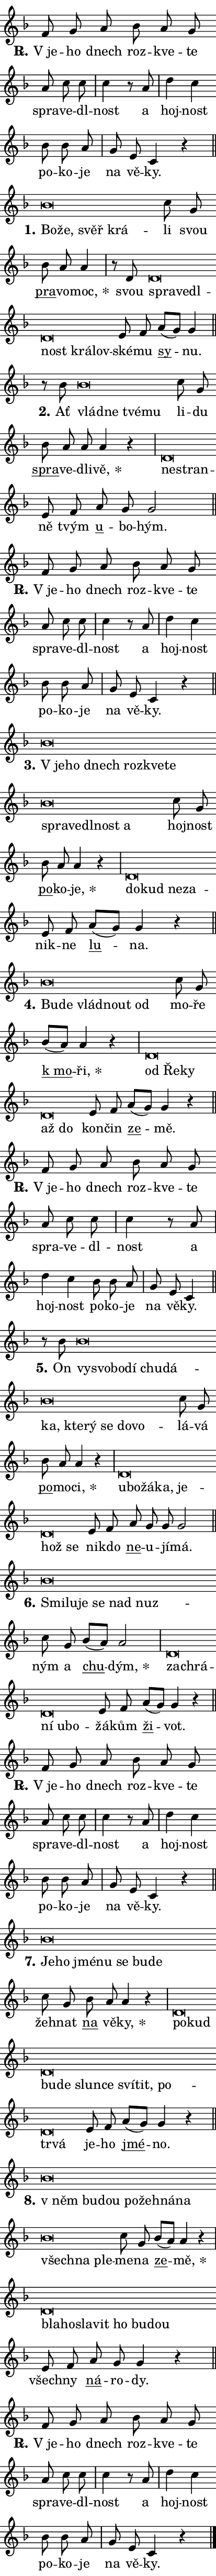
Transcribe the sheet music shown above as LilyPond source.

\version "2.22.1"
\header { tagline = "" }
\paper {
  indent = 0\cm
  top-margin = 0\cm
  right-margin = 0\cm
  bottom-margin = 0\cm
  left-margin = 0\cm
  paper-width = 7\cm
  page-breaking = #ly:one-page-breaking
  system-system-spacing.basic-distance = #11
  score-system-spacing.basic-distance = #11
  ragged-last = ##f
}


%% Author: Thomas Morley
%% https://lists.gnu.org/archive/html/lilypond-user/2020-05/msg00002.html
#(define (line-position grob)
"Returns position of @var[grob} in current system:
   @code{'start}, if at first time-step
   @code{'end}, if at last time-step
   @code{'middle} otherwise
"
  (let* ((col (ly:item-get-column grob))
         (ln (ly:grob-object col 'left-neighbor))
         (rn (ly:grob-object col 'right-neighbor))
         (col-to-check-left (if (ly:grob? ln) ln col))
         (col-to-check-right (if (ly:grob? rn) rn col))
         (break-dir-left
           (and
             (ly:grob-property col-to-check-left 'non-musical #f)
             (ly:item-break-dir col-to-check-left)))
         (break-dir-right
           (and
             (ly:grob-property col-to-check-right 'non-musical #f)
             (ly:item-break-dir col-to-check-right))))
        (cond ((eqv? 1 break-dir-left) 'start)
              ((eqv? -1 break-dir-right) 'end)
              (else 'middle))))

#(define (tranparent-at-line-position vctor)
  (lambda (grob)
  "Relying on @code{line-position} select the relevant enry from @var{vctor}.
Used to determine transparency,"
    (case (line-position grob)
      ((end) (not (vector-ref vctor 0)))
      ((middle) (not (vector-ref vctor 1)))
      ((start) (not (vector-ref vctor 2))))))

noteHeadBreakVisibility =
#(define-music-function (break-visibility)(vector?)
"Makes @code{NoteHead}s transparent relying on @var{break-visibility}"
#{
  \override NoteHead.transparent =
    #(tranparent-at-line-position break-visibility)
#})

#(define delete-ledgers-for-transparent-note-heads
  (lambda (grob)
    "Reads whether a @code{NoteHead} is transparent.
If so this @code{NoteHead} is removed from @code{'note-heads} from
@var{grob}, which is supposed to be @code{LedgerLineSpanner}.
As a result ledgers are not printed for this @code{NoteHead}"
    (let* ((nhds-array (ly:grob-object grob 'note-heads))
           (nhds-list
             (if (ly:grob-array? nhds-array)
                 (ly:grob-array->list nhds-array)
                 '()))
           ;; Relies on the transparent-property being done before
           ;; Staff.LedgerLineSpanner.after-line-breaking is executed.
           ;; This is fragile ...
           (to-keep
             (remove
               (lambda (nhd)
                 (ly:grob-property nhd 'transparent #f))
               nhds-list)))
      ;; TODO find a better method to iterate over grob-arrays, similiar
      ;; to filter/remove etc for lists
      ;; For now rebuilt from scratch
      (set! (ly:grob-object grob 'note-heads)  '())
      (for-each
        (lambda (nhd)
          (ly:pointer-group-interface::add-grob grob 'note-heads nhd))
        to-keep))))

hideNotes = {
  \noteHeadBreakVisibility #begin-of-line-visible
}
unHideNotes = {
  \noteHeadBreakVisibility #all-visible
}

% work-around for resetting accidentals
% https://lilypond.org/doc/v2.23/Documentation/notation/displaying-rhythms#unmetered-music
cadenzaMeasure = {
  \cadenzaOff
  \partial 1024 s1024
  \cadenzaOn
}

#(define-markup-command (accent layout props text) (markup?)
  "Underline accented syllable"
  (interpret-markup layout props
    #{\markup \override #'(offset . 4.3) \underline { #text }#}))

responsum = \markup \concat {
  "R" \hspace #-1.05 \path #0.1 #'((moveto 0 0.07) (lineto 0.9 0.8)) \hspace #0.05 "."
}

\layout {
    \context {
        \Staff
        \remove "Time_signature_engraver"
        \override LedgerLineSpanner.after-line-breaking = #delete-ledgers-for-transparent-note-heads
    }
    \context {
        \Voice {
            \override NoteHead.output-attributes = #'((class . "notehead"))
            \override Hairpin.height = #0.55
        }
    }
    \context {
        \Lyrics {
            \override StanzaNumber.output-attributes = #'((class . "stanzanumber"))
            \override LyricSpace.minimum-distance = #0.9
            \override LyricText.font-name = #"TeX Gyre Schola"
            \override LyricText.font-size = 1
            \override StanzaNumber.font-name = #"TeX Gyre Schola Bold"
            \override StanzaNumber.font-size = 1
        }
    }
}

% magnetic-lyrics.ily
%
%   written by
%     Jean Abou Samra <jean@abou-samra.fr>
%     Werner Lemberg <wl@gnu.org>
%
%   adapted by
%     Jiri Hon <jiri.hon@gmail.com>
%
% Version 2022-Apr-15

% https://www.mail-archive.com/lilypond-user@gnu.org/msg149350.html

#(define (Left_hyphen_pointer_engraver context)
   "Collect syllable-hyphen-syllable occurrences in lyrics and store
them in properties.  This engraver only looks to the left.  For
example, if the lyrics input is @code{foo -- bar}, it does the
following.

@itemize @bullet
@item
Set the @code{text} property of the @code{LyricHyphen} grob between
@q{foo} and @q{bar} to @code{foo}.

@item
Set the @code{left-hyphen} property of the @code{LyricText} grob with
text @q{foo} to the @code{LyricHyphen} grob between @q{foo} and
@q{bar}.
@end itemize

Use this auxiliary engraver in combination with the
@code{lyric-@/text::@/apply-@/magnetic-@/offset!} hook."
   (let ((hyphen #f)
         (text #f))
     (make-engraver
      (acknowledgers
       ((lyric-syllable-interface engraver grob source-engraver)
        (set! text grob)))
      (end-acknowledgers
       ((lyric-hyphen-interface engraver grob source-engraver)
        ;(when (not (grob::has-interface grob 'lyric-space-interface))
          (set! hyphen grob)));)
      ((stop-translation-timestep engraver)
       (when (and text hyphen)
         (ly:grob-set-object! text 'left-hyphen hyphen))
       (set! text #f)
       (set! hyphen #f)))))

#(define (lyric-text::apply-magnetic-offset! grob)
   "If the space between two syllables is less than the value in
property @code{LyricText@/.details@/.squash-threshold}, move the right
syllable to the left so that it gets concatenated with the left
syllable.

Use this function as a hook for
@code{LyricText@/.after-@/line-@/breaking} if the
@code{Left_@/hyphen_@/pointer_@/engraver} is active."
   (let ((hyphen (ly:grob-object grob 'left-hyphen #f)))
     (when hyphen
       (let ((left-text (ly:spanner-bound hyphen LEFT)))
         (when (grob::has-interface left-text 'lyric-syllable-interface)
           (let* ((common (ly:grob-common-refpoint grob left-text X))
                  (this-x-ext (ly:grob-extent grob common X))
                  (left-x-ext
                   (begin
                     ;; Trigger magnetism for left-text.
                     (ly:grob-property left-text 'after-line-breaking)
                     (ly:grob-extent left-text common X)))
                  ;; `delta` is the gap width between two syllables.
                  (delta (- (interval-start this-x-ext)
                            (interval-end left-x-ext)))
                  (details (ly:grob-property grob 'details))
                  (threshold (assoc-get 'squash-threshold details 0.2)))
             (when (< delta threshold)
               (let* (;; We have to manipulate the input text so that
                      ;; ligatures crossing syllable boundaries are not
                      ;; disabled.  For languages based on the Latin
                      ;; script this is essentially a beautification.
                      ;; However, for non-Western scripts it can be a
                      ;; necessity.
                      (lt (ly:grob-property left-text 'text))
                      (rt (ly:grob-property grob 'text))
                      (is-space (grob::has-interface hyphen 'lyric-space-interface))
                      (space (if is-space " " ""))
                      (space-markup (grob-interpret-markup grob " "))
                      (space-size (interval-length (ly:stencil-extent space-markup X)))
                      (extra-delta (if is-space space-size 0))
                      ;; Append new syllable.
                      (ltrt-space (if (and (string? lt) (string? rt))
                                (string-append lt space rt)
                                (make-concat-markup (list lt space rt))))
                      ;; Right-align `ltrt` to the right side.
                      (ltrt-space-markup (grob-interpret-markup
                               grob
                               (make-translate-markup
                                (cons (interval-length this-x-ext) 0)
                                (make-right-align-markup ltrt-space)))))
                 (begin
                   ;; Don't print `left-text`.
                   (ly:grob-set-property! left-text 'stencil #f)
                   ;; Set text and stencil (which holds all collected
                   ;; syllables so far) and shift it to the left.
                   (ly:grob-set-property! grob 'text ltrt-space)
                   (ly:grob-set-property! grob 'stencil ltrt-space-markup)
                   (ly:grob-translate-axis! grob (- (- delta extra-delta)) X))))))))))


#(define (lyric-hyphen::displace-bounds-first grob)
   ;; Make very sure this callback isn't triggered too early.
   (let ((left (ly:spanner-bound grob LEFT))
         (right (ly:spanner-bound grob RIGHT)))
     (ly:grob-property left 'after-line-breaking)
     (ly:grob-property right 'after-line-breaking)
     (ly:lyric-hyphen::print grob)))

squashThreshold = #0.4

\layout {
  \context {
    \Lyrics
    \consists #Left_hyphen_pointer_engraver
    \override LyricText.after-line-breaking =
      #lyric-text::apply-magnetic-offset!
    \override LyricHyphen.stencil = #lyric-hyphen::displace-bounds-first
    \override LyricText.details.squash-threshold = \squashThreshold
    \override LyricHyphen.minimum-distance = 0
    \override LyricHyphen.minimum-length = \squashThreshold
  }
}

squash = \override LyricText.details.squash-threshold = 9999
unSquash = \override LyricText.details.squash-threshold = \squashThreshold

left = \override LyricText.self-alignment-X = #LEFT
unLeft = \revert LyricText.self-alignment-X

starOffset = #(lambda (grob) 
                (let ((x_offset (ly:self-alignment-interface::aligned-on-x-parent grob)))
                  (if (= x_offset 0) 0 (+ x_offset 1.2))))

star = #(define-music-function (syllable)(string?)
"Append star separator at the end of a syllable"
#{
  \once \override LyricText.X-offset = #starOffset
  \lyricmode { \markup {
    #syllable
    \override #'((font-name . "TeX Gyre Schola Bold")) \hspace #0.2 \lower #0.65 \larger "*"
  } }
#})

starAccent = #(define-music-function (syllable)(string?)
"Append star separator at the end of a syllable and make accent"
#{
  \once \override LyricText.X-offset = #starOffset
  \lyricmode { \markup {
    \accent #syllable
    \override #'((font-name . "TeX Gyre Schola Bold")) \hspace #0.2 \lower #0.65 \larger "*"
  } }
#})

breath = #(define-music-function (syllable)(string?)
"Append breathing indicator at the end of a syllable"
#{
  \lyricmode { \markup { #syllable "+" } }
#})

optionalBreath = #(define-music-function (syllable)(string?)
"Append optional breathing indicator at the end of a syllable"
#{
  \lyricmode { \markup { #syllable "(+)" } }
#})


\score {
    <<
        \new Voice = "melody" { \cadenzaOn \key f \major \relative { f'8 g a bes a g \bar "" a c c \cadenzaMeasure \bar "|" c4 r8 a \cadenzaMeasure \bar "|" d4 c \bar "" bes8 bes a \cadenzaMeasure \bar "|" g e c4 r \cadenzaMeasure \bar "||" \break }
\relative { bes'\breve*1/16 \hideNotes \breve*1/16 \bar "" \breve*1/16 \breve*1/16 \bar "" \unHideNotes c8 g \bar "" bes a a4 \cadenzaMeasure \bar "|" r8 d, d\breve*1/16 \hideNotes \breve*1/16 \bar "" \breve*1/16 \bar "" \breve*1/16 \bar "" \breve*1/16 \breve*1/16 \bar "" \unHideNotes e8 f \bar "" a[( g)] g4 \cadenzaMeasure \bar "||" \break }
\relative { r8 bes' bes\breve*1/16 \hideNotes \breve*1/16 \bar "" \breve*1/16 \breve*1/16 \bar "" \unHideNotes c8 g \bar "" bes a a a4 r \cadenzaMeasure \bar "|" d,\breve*1/16 \hideNotes \breve*1/16 \bar "" \unHideNotes e8 f \bar "" a g g2 \cadenzaMeasure \bar "||" \break }
\relative { f'8 g a bes a g \bar "" a c c \cadenzaMeasure \bar "|" c4 r8 a \cadenzaMeasure \bar "|" d4 c \bar "" bes8 bes a \cadenzaMeasure \bar "|" g e c4 r \cadenzaMeasure \bar "||" \break }
\relative { bes'\breve*1/16 \hideNotes \breve*1/16 \bar "" \breve*1/16 \bar "" \breve*1/16 \bar "" \breve*1/16 \bar "" \breve*1/16 \bar "" \breve*1/16 \bar "" \breve*1/16 \bar "" \breve*1/16 \bar "" \breve*1/16 \breve*1/16 \bar "" \unHideNotes c8 g \bar "" bes a a4 r \cadenzaMeasure \bar "|" d,\breve*1/16 \hideNotes \breve*1/16 \bar "" \breve*1/16 \breve*1/16 \bar "" \unHideNotes e8 f \bar "" a[( g)] g4 r \cadenzaMeasure \bar "||" \break }
\relative { bes'\breve*1/16 \hideNotes \breve*1/16 \bar "" \breve*1/16 \bar "" \breve*1/16 \breve*1/16 \bar "" \unHideNotes c8 g \bar "" bes[( a)] a4 r \cadenzaMeasure \bar "|" d,\breve*1/16 \hideNotes \breve*1/16 \bar "" \breve*1/16 \bar "" \breve*1/16 \breve*1/16 \bar "" \unHideNotes e8 f \bar "" a[( g)] g4 r \cadenzaMeasure \bar "||" \break }
\relative { f'8 g a bes a g \bar "" a c c \cadenzaMeasure \bar "|" c4 r8 a \cadenzaMeasure \bar "|" d4 c \bar "" bes8 bes a \cadenzaMeasure \bar "|" g e c4 \cadenzaMeasure \bar "||" \break }
\relative { r8 bes' bes\breve*1/16 \hideNotes \breve*1/16 \bar "" \breve*1/16 \bar "" \breve*1/16 \bar "" \breve*1/16 \bar "" \breve*1/16 \bar "" \breve*1/16 \bar "" \breve*1/16 \bar "" \breve*1/16 \bar "" \breve*1/16 \bar "" \breve*1/16 \breve*1/16 \bar "" \unHideNotes c8 g \bar "" bes a a4 r \cadenzaMeasure \bar "|" d,\breve*1/16 \hideNotes \breve*1/16 \bar "" \breve*1/16 \bar "" \breve*1/16 \bar "" \breve*1/16 \bar "" \breve*1/16 \breve*1/16 \bar "" \unHideNotes e8 f \bar "" a g g g2 \cadenzaMeasure \bar "||" \break }
\relative { bes'\breve*1/16 \hideNotes \breve*1/16 \bar "" \breve*1/16 \bar "" \breve*1/16 \bar "" \breve*1/16 \breve*1/16 \bar "" \unHideNotes c8 g \bar "" bes[( a)] a2 \cadenzaMeasure \bar "|" d,\breve*1/16 \hideNotes \breve*1/16 \bar "" \breve*1/16 \bar "" \breve*1/16 \breve*1/16 \bar "" \unHideNotes e8 f \bar "" a[( g)] g4 r \cadenzaMeasure \bar "||" \break }
\relative { f'8 g a bes a g \bar "" a c c \cadenzaMeasure \bar "|" c4 r8 a \cadenzaMeasure \bar "|" d4 c \bar "" bes8 bes a \cadenzaMeasure \bar "|" g e c4 r \cadenzaMeasure \bar "||" \break }
\relative { bes'\breve*1/16 \hideNotes \breve*1/16 \bar "" \breve*1/16 \bar "" \breve*1/16 \bar "" \breve*1/16 \bar "" \breve*1/16 \breve*1/16 \bar "" \unHideNotes c8 g \bar "" bes a a4 r \cadenzaMeasure \bar "|" d,\breve*1/16 \hideNotes \breve*1/16 \bar "" \breve*1/16 \bar "" \breve*1/16 \bar "" \breve*1/16 \bar "" \breve*1/16 \bar "" \breve*1/16 \bar "" \breve*1/16 \bar "" \breve*1/16 \bar "" \breve*1/16 \breve*1/16 \bar "" \unHideNotes e8 f \bar "" a[( g)] g4 r \cadenzaMeasure \bar "||" \break }
\relative { bes'\breve*1/16 \hideNotes \breve*1/16 \bar "" \breve*1/16 \bar "" \breve*1/16 \bar "" \breve*1/16 \bar "" \breve*1/16 \bar "" \breve*1/16 \bar "" \breve*1/16 \bar "" \breve*1/16 \breve*1/16 \bar "" \unHideNotes c8 g \bar "" bes[( a)] a4 r \cadenzaMeasure \bar "|" d,\breve*1/16 \hideNotes \breve*1/16 \bar "" \breve*1/16 \bar "" \breve*1/16 \bar "" \breve*1/16 \bar "" \breve*1/16 \breve*1/16 \bar "" \unHideNotes e8 f \bar "" a g g4 r \cadenzaMeasure \bar "||" \break }
\relative { f'8 g a bes a g \bar "" a c c \cadenzaMeasure \bar "|" c4 r8 a \cadenzaMeasure \bar "|" d4 c \bar "" bes8 bes a \cadenzaMeasure \bar "|" g e c4 r \cadenzaMeasure \bar "||" \break } \bar "|." }
        \new Lyrics \lyricsto "melody" { \lyricmode { \set stanza = \responsum
"V je" -- ho dnech roz -- kve -- te spra -- ve -- dl -- nost a hoj -- nost po -- ko -- je na vě -- ky.
\set stanza = "1."
\left Bo -- \squash že, svěř krá -- \unLeft \unSquash li svou \markup \accent pra -- vo -- \star moc, svou \left spra -- \squash ve -- dl -- nost krá -- lov -- \unLeft \unSquash ské -- mu \markup \accent sy -- nu.
\set stanza = "2."
Ať \left vlád -- \squash ne tvé -- mu \unLeft \unSquash li -- du \markup \accent spra -- ve -- dli -- \star vě, \left ne -- \squash stran -- \unLeft \unSquash ně tvým \markup \accent u -- bo -- hým.
\set stanza = \responsum
"V je" -- ho dnech roz -- kve -- te spra -- ve -- dl -- nost a hoj -- nost po -- ko -- je na vě -- ky.
\set stanza = "3."
\left "V je" -- \squash ho dnech roz -- kve -- te spra -- ve -- dl -- nost a \unLeft \unSquash hoj -- nost \markup \accent po -- ko -- \star je, \left do -- \squash kud ne -- za -- \unLeft \unSquash nik -- ne \markup \accent lu -- na.
\set stanza = "4."
\left Bu -- \squash de vlád -- nout od \unLeft \unSquash mo -- ře \markup \accent "k mo" -- \star ři, \left od \squash Ře -- ky až do \unLeft \unSquash kon -- čin \markup \accent ze -- mě.
\set stanza = \responsum
"V je" -- ho dnech roz -- kve -- te spra -- ve -- dl -- nost a hoj -- nost po -- ko -- je na vě -- ky.
\set stanza = "5."
On \left vy -- \squash svo -- bo -- dí chu -- dá -- ka, kte -- rý se do -- vo -- \unLeft \unSquash lá -- vá \markup \accent po -- mo -- \star ci, \left u -- \squash bo -- žá -- ka, je -- hož se \unLeft \unSquash ni -- kdo \markup \accent ne -- u -- jí -- má.
\set stanza = "6."
\left Smi -- \squash lu -- je se nad nuz -- \unLeft \unSquash ným a \markup \accent chu -- \star dým, \left za -- \squash chrá -- ní u -- bo -- \unLeft \unSquash žá -- kům \markup \accent ži -- vot.
\set stanza = \responsum
"V je" -- ho dnech roz -- kve -- te spra -- ve -- dl -- nost a hoj -- nost po -- ko -- je na vě -- ky.
\set stanza = "7."
\left Je -- \squash ho jmé -- nu se bu -- de \unLeft \unSquash žeh -- nat \markup \accent na vě -- \star ky, \left po -- \squash kud bu -- de slun -- ce sví -- tit, po -- tr -- vá \unLeft \unSquash je -- ho \markup \accent jmé -- no.
\set stanza = "8."
\left "v něm" \squash bu -- dou po -- žeh -- ná -- na všech -- na ple -- \unLeft \unSquash me -- na \markup \accent ze -- \star mě, \left bla -- \squash ho -- sla -- vit ho bu -- dou \unLeft \unSquash všech -- ny \markup \accent ná -- ro -- dy.
\set stanza = \responsum
"V je" -- ho dnech roz -- kve -- te spra -- ve -- dl -- nost a hoj -- nost po -- ko -- je na vě -- ky. } }
    >>
    \layout {}
}
